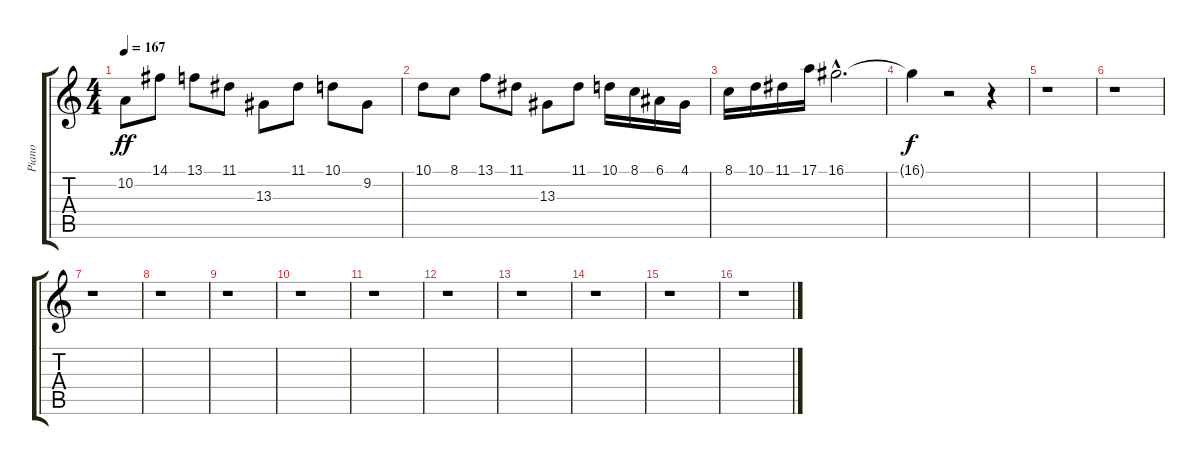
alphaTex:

\track ("Piano" "Piano") {instrument acousticgrandpiano}
\staff {score tabs}
\tuning (E4 B3 G3 D3 A2 E2) {hide}
\ts (4 4)
\tempo 167
\clef g2
\ks c
10.2.8{dy ff} 14.1.8 13.1.8 11.1.8 13.3.8 11.1.8 10.1.8 9.2.8 |
10.1.8 8.1.8 13.1.8 11.1.8 13.3.8 11.1.8 10.1.16 8.1.16 6.1.16 4.1.16 |
8.1.16 10.1.16 11.1.16 17.1.16 16.1{hac}.2{d} |
16.1{t}.4{dy f} r.2 r.4 |
r.1 |
r.1 |
r.1 |
r.1 |
r.1 |
r.1 |
r.1 |
r.1 |
r.1 |
r.1 |
r.1 |
r.1
